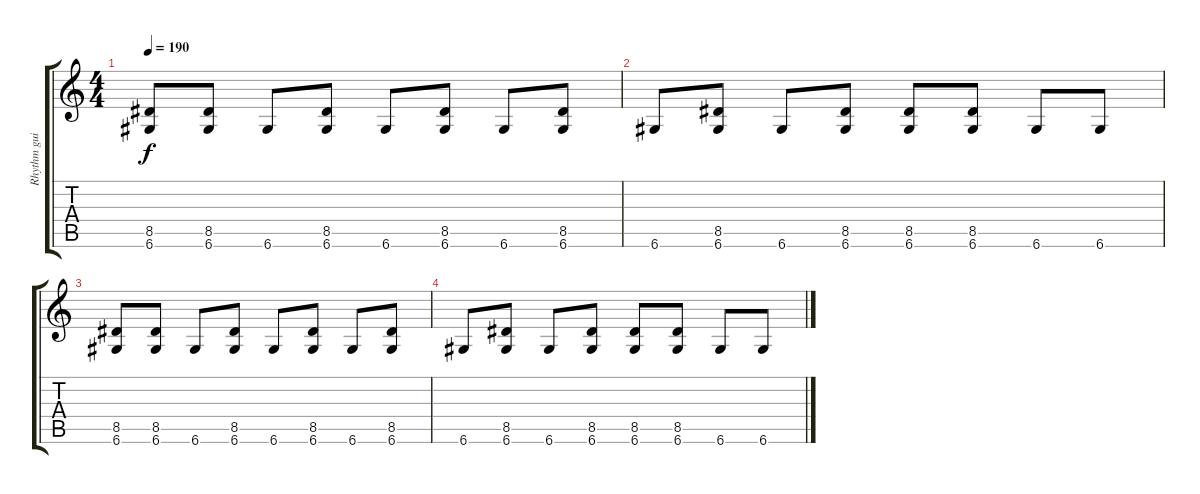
\track ("Rhythm guitar" "Rhythm gui") {instrument distortionguitar}
\staff {score tabs}
\tuning (D4 A3 F3 C3 G2 D2) {hide}
\ts (4 4)
\tempo 190
\clef g2
\ks c
(8.5 6.6).8{dy f volume 0} (8.5 6.6).8 6.6.8 (8.5 6.6).8 6.6.8 (8.5 6.6).8 6.6.8 (8.5 6.6).8 |
6.6.8 (8.5 6.6).8 6.6.8 (8.5 6.6).8 (8.5 6.6).8 (8.5 6.6).8 6.6.8 6.6.8 |
(8.5 6.6).8 (8.5 6.6).8 6.6.8 (8.5 6.6).8 6.6.8 (8.5 6.6).8 6.6.8 (8.5 6.6).8 |
6.6.8 (8.5 6.6).8 6.6.8 (8.5 6.6).8 (8.5 6.6).8 (8.5 6.6).8 6.6.8 6.6.8
